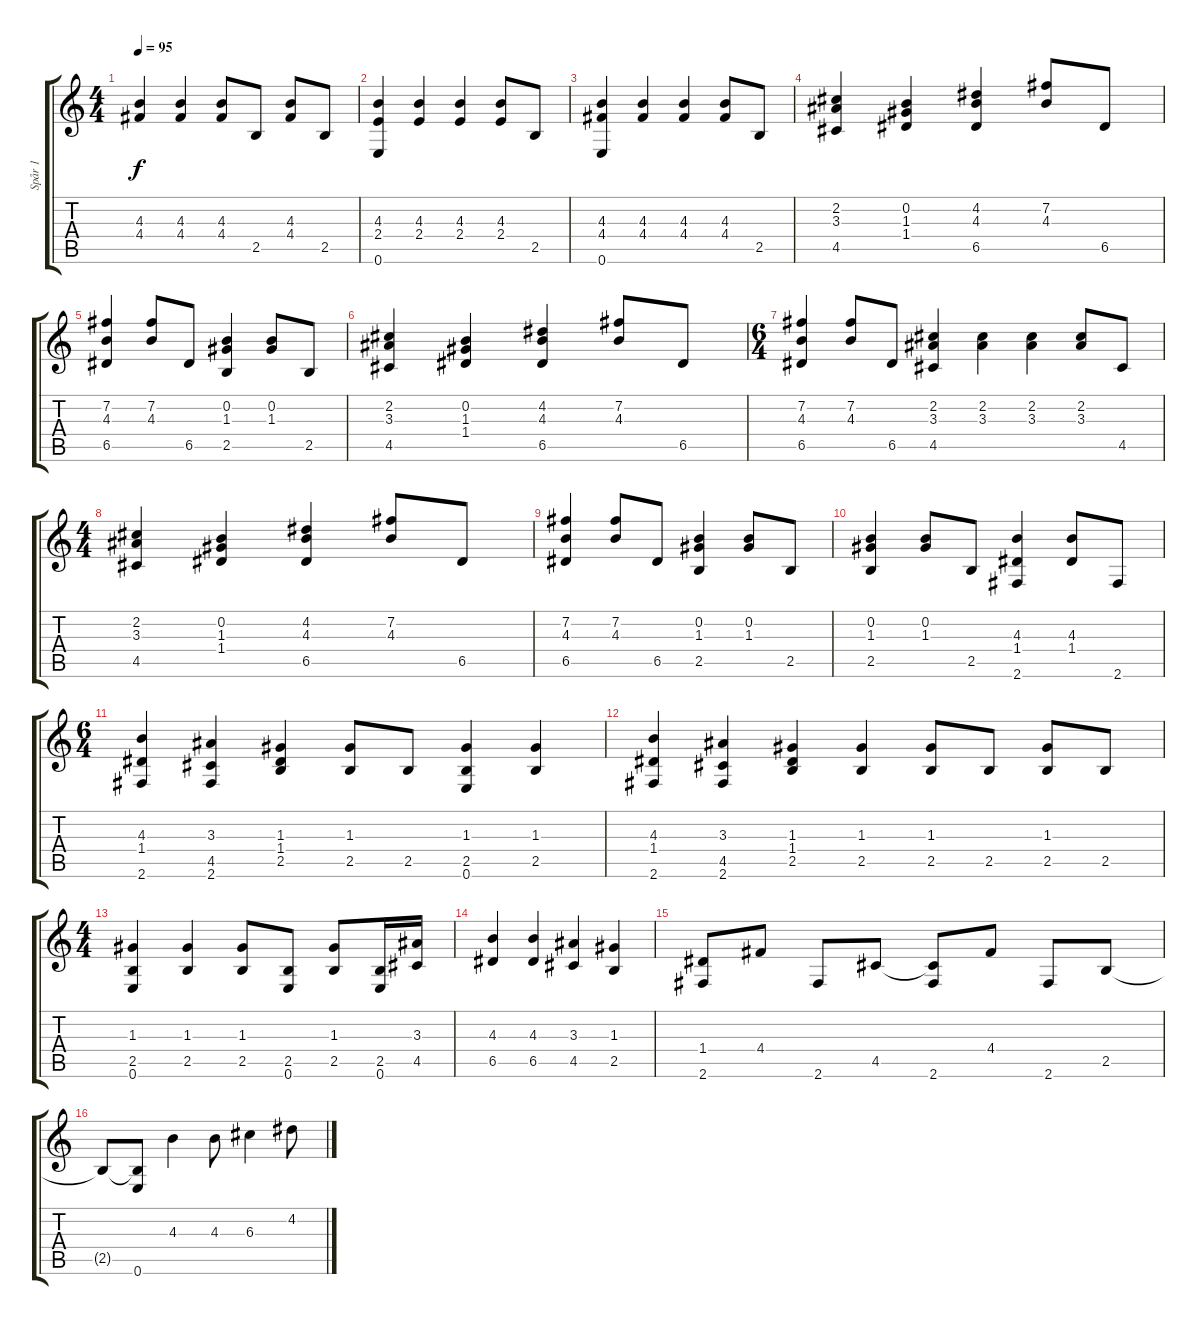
\track ("Spår 1" "Spår 1") {instrument acousticguitarnylon}
\staff {score tabs}
\tuning (E4 B3 G3 D3 A2 E2) {hide}
\ts (4 4)
\tempo 95
\clef g2
\ks c
(4.3 4.4).4{dy f} (4.3 4.4).4 (4.3 4.4).8 2.5.8 (4.3 4.4).8 2.5.8 |
(4.3 2.4 0.6).4 (4.3 2.4).4 (4.3 2.4).4 (4.3 2.4).8 2.5.8 |
(4.3 4.4 0.6).4 (4.3 4.4).4 (4.3 4.4).4 (4.3 4.4).8 2.5.8 |
(2.2 3.3 4.5).4 (0.2 1.3 1.4).4 (4.2 4.3 6.5).4 (7.2 4.3).8 6.5.8 |
(7.2 4.3 6.5).4 (7.2 4.3).8 6.5.8 (0.2 1.3 2.5).4 (0.2 1.3).8 2.5.8 |
(2.2 3.3 4.5).4 (0.2 1.3 1.4).4 (4.2 4.3 6.5).4 (7.2 4.3).8 6.5.8 |
\ts (6 4)
(7.2 4.3 6.5).4 (7.2 4.3).8 6.5.8 (2.2 3.3 4.5).4 (2.2 3.3).4 (2.2 3.3).4 (2.2 3.3).8 4.5.8 |
\ts (4 4)
(2.2 3.3 4.5).4 (0.2 1.3 1.4).4 (4.2 4.3 6.5).4 (7.2 4.3).8 6.5.8 |
(7.2 4.3 6.5).4 (7.2 4.3).8 6.5.8 (0.2 1.3 2.5).4 (0.2 1.3).8 2.5.8 |
(0.2 1.3 2.5).4 (0.2 1.3).8 2.5.8 (4.3 1.4 2.6).4 (4.3 1.4).8 2.6.8 |
\ts (6 4)
(4.3 1.4 2.6).4 (3.3 4.5 2.6).4 (1.3 1.4 2.5).4 (1.3 2.5).8 2.5.8 (1.3 2.5 0.6).4 (1.3 2.5).4 |
(4.3 1.4 2.6).4 (3.3 4.5 2.6).4 (1.3 1.4 2.5).4 (1.3 2.5).4 (1.3 2.5).8 2.5.8 (1.3 2.5).8 2.5.8 |
\ts (4 4)
(1.3 2.5 0.6).4 (1.3 2.5).4 (1.3 2.5).8 (2.5 0.6).8 (1.3 2.5).8 (2.5 0.6).16 (3.3 4.5).16 |
(4.3 6.5).4 (4.3 6.5).4 (3.3 4.5).4 (1.3 2.5).4 |
(1.4 2.6).8 4.4.8 2.6.8 4.5.8 (4.5{t} 2.6).8 4.4.8 2.6.8 2.5.8 |
2.5{t}.8 (2.5{t} 0.6).8 4.3.4 4.3.8 6.3.4 4.2.8
